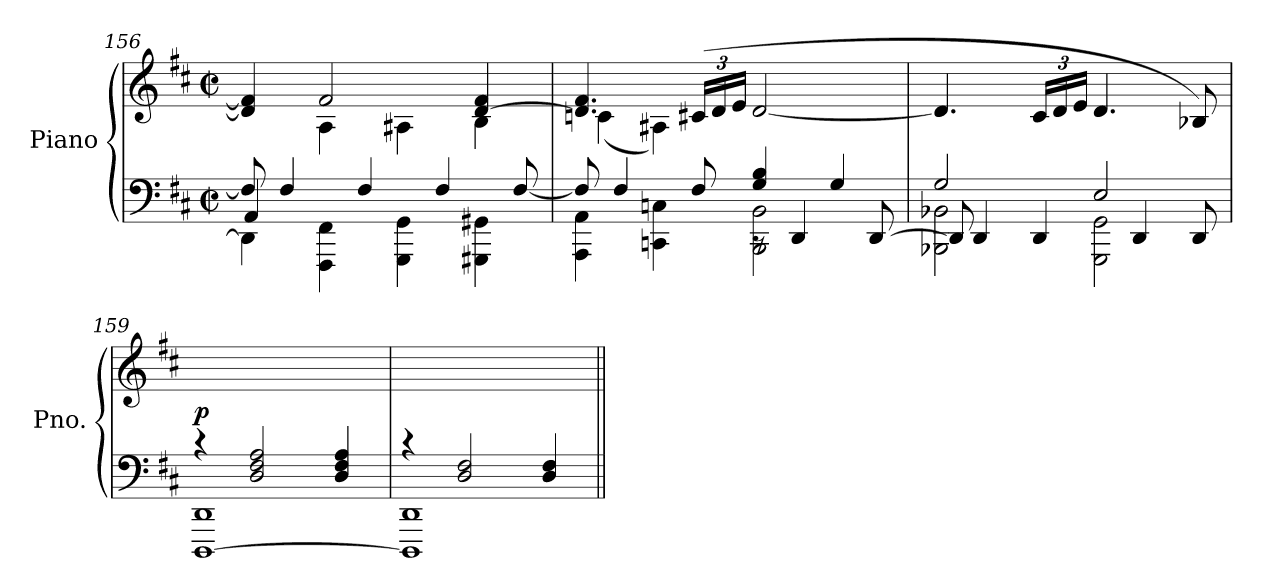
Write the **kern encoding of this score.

**kern	**kern	**dynam
*part1	*part1	*part1
*staff2	*staff1	*staff1/2
*I"Piano	*	*
*I'Pno.	*	*
*clefF4	*clefG2	*
*k[f#c#]	*k[f#c#]	*
*M2/2	*M2/2	*
*met(c|)	*met(c|)	*
=156	=156	=156
*^	*^	*
*	*^	*	*	*
4DD\]	8F#/]	4AA/	4d/] 4f#/]	4ryy	.
.	4F#/	.	.	.	.
4FFF#\ 4FF#\	.	4ryy	2f#/	4A\	.
.	4F#/	.	.	.	.
4GGG\ 4GG\	.	2ryy	.	4A#X\	.
.	4F#/	.	.	.	.
4GGG#X\ 4GG#X\	.	.	[4d/ 4f#/	4B\	.
.	[8F#/	.	.	.	.
!!LO:LB:g=z	!!
=157	=157	=157	=157	=157	=157
4AAA\ 4AA\	8F#/]	2ryy	4.d/] 4.f#/	(<4cn\	.
.	4F#/	.	.	.	.
4CCn\ 4Cn\	.	.	.	4A#X\)	.
*	*	*	*Xbrackettup	*	*
.	8F#/	.	(>24c#X/LL	.	.
.	.	.	24d/	.	.
.	.	.	24e/JJ	.	.
2BBB\ 2BB\	4G/ 4B/	8rCC	[2d/	2ryy	.
.	.	4DD/	.	.	.
.	4G/	.	.	.	.
.	.	[8DD/	.	.	.
*	*	*	*v	*v	*
=158	=158	=158	=158	=158
2BBB-X\ 2BB-X\	2G/	8DD/]	4.d/]	.
.	.	4DD/	.	.
.	.	4DD/	24c#/LL	.
.	.	.	24d/	.
.	.	.	24e/JJ	.
2GGG\ 2GG\	2E/	.	4.d/	.
.	.	4DD/	.	.
.	.	8DD/	8B-X/)	.
=159	=159	=159	=159	=159
!	!	!	!	!LO:DY:a=2
*	*v	*v	*	*
[1DDD 1DD	4rc	1ryy	p
.	2D/ 2F#/ 2A/	.	.
.	4D/ 4F#/ 4A/	.	.
=160	=160	=160	=160
1DDD] 1DD	4rc	1ryy	.
.	2D/ 2F#/	.	.
.	4D/ 4F#/	.	.
*v	*v	*	*
=||	=||	=||
*-	*-	*-
